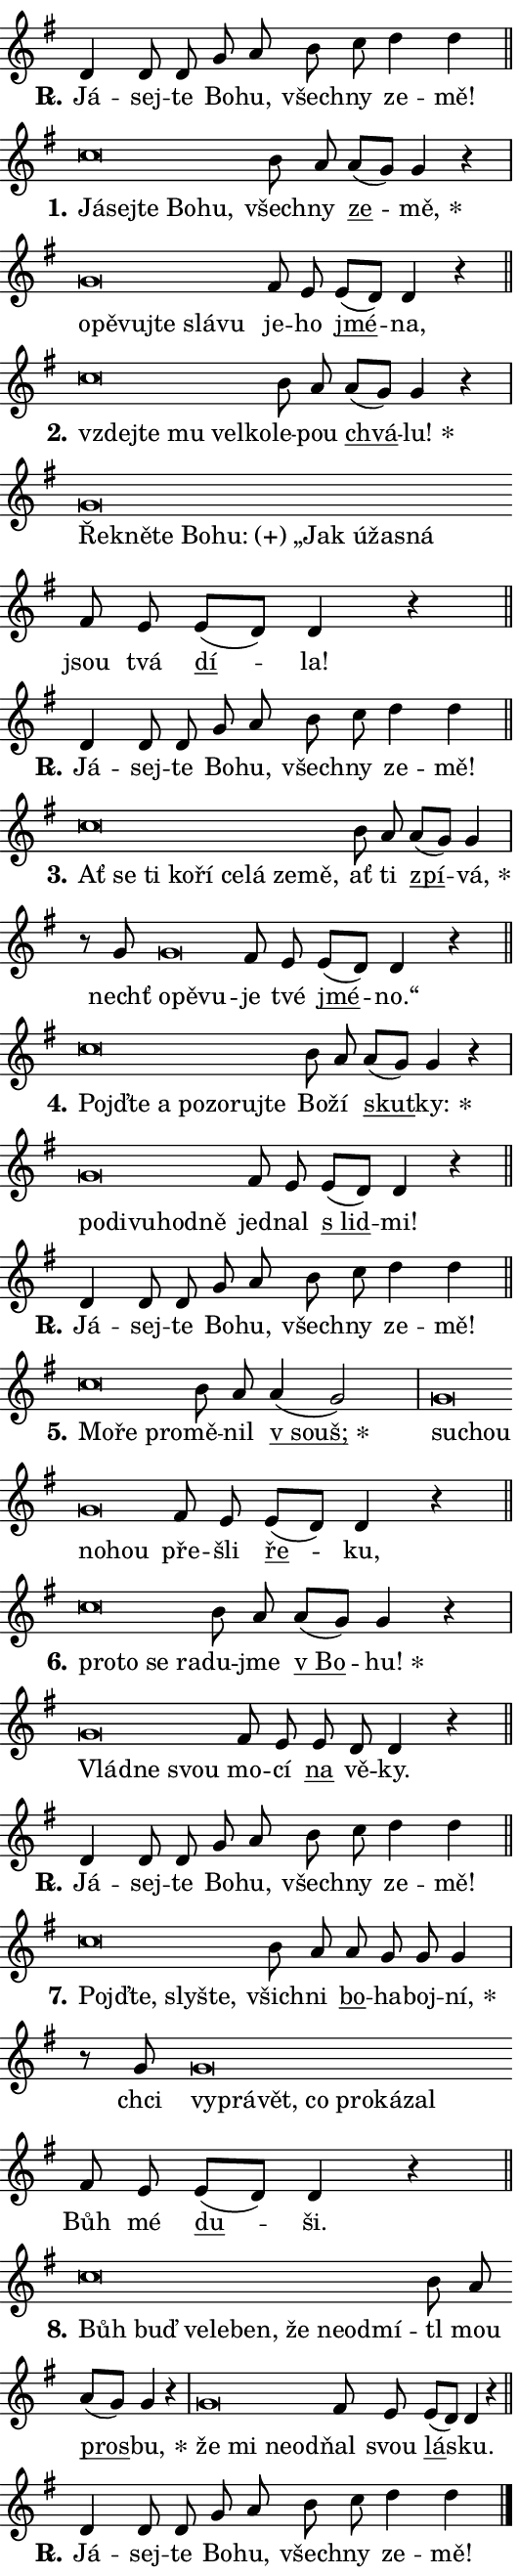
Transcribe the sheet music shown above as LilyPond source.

\version "2.24.0"
\header { tagline = "" }
\paper {
  indent = 0\cm
  top-margin = 0\cm
  right-margin = 0.13\cm % to fit lyric hyphens
  bottom-margin = 0\cm
  left-margin = 0\cm
  paper-width = 9\cm
  page-breaking = #ly:one-page-breaking
  system-system-spacing.basic-distance = #11
  score-system-spacing.basic-distance = #11
  ragged-last = ##f
}


%% Author: Thomas Morley
%% https://lists.gnu.org/archive/html/lilypond-user/2020-05/msg00002.html
#(define (line-position grob)
"Returns position of @var[grob} in current system:
   @code{'start}, if at first time-step
   @code{'end}, if at last time-step
   @code{'middle} otherwise
"
  (let* ((col (ly:item-get-column grob))
         (ln (ly:grob-object col 'left-neighbor))
         (rn (ly:grob-object col 'right-neighbor))
         (col-to-check-left (if (ly:grob? ln) ln col))
         (col-to-check-right (if (ly:grob? rn) rn col))
         (break-dir-left
           (and
             (ly:grob-property col-to-check-left 'non-musical #f)
             (ly:item-break-dir col-to-check-left)))
         (break-dir-right
           (and
             (ly:grob-property col-to-check-right 'non-musical #f)
             (ly:item-break-dir col-to-check-right))))
        (cond ((eqv? 1 break-dir-left) 'start)
              ((eqv? -1 break-dir-right) 'end)
              (else 'middle))))

#(define (tranparent-at-line-position vctor)
  (lambda (grob)
  "Relying on @code{line-position} select the relevant enry from @var{vctor}.
Used to determine transparency,"
    (case (line-position grob)
      ((end) (not (vector-ref vctor 0)))
      ((middle) (not (vector-ref vctor 1)))
      ((start) (not (vector-ref vctor 2))))))

noteHeadBreakVisibility =
#(define-music-function (break-visibility)(vector?)
"Makes @code{NoteHead}s transparent relying on @var{break-visibility}"
#{
  \override NoteHead.transparent =
    #(tranparent-at-line-position break-visibility)
#})

#(define delete-ledgers-for-transparent-note-heads
  (lambda (grob)
    "Reads whether a @code{NoteHead} is transparent.
If so this @code{NoteHead} is removed from @code{'note-heads} from
@var{grob}, which is supposed to be @code{LedgerLineSpanner}.
As a result ledgers are not printed for this @code{NoteHead}"
    (let* ((nhds-array (ly:grob-object grob 'note-heads))
           (nhds-list
             (if (ly:grob-array? nhds-array)
                 (ly:grob-array->list nhds-array)
                 '()))
           ;; Relies on the transparent-property being done before
           ;; Staff.LedgerLineSpanner.after-line-breaking is executed.
           ;; This is fragile ...
           (to-keep
             (remove
               (lambda (nhd)
                 (ly:grob-property nhd 'transparent #f))
               nhds-list)))
      ;; TODO find a better method to iterate over grob-arrays, similiar
      ;; to filter/remove etc for lists
      ;; For now rebuilt from scratch
      (set! (ly:grob-object grob 'note-heads)  '())
      (for-each
        (lambda (nhd)
          (ly:pointer-group-interface::add-grob grob 'note-heads nhd))
        to-keep))))

squashNotes = {
  \override NoteHead.X-extent = #'(-0.2 . 0.2)
  \override NoteHead.Y-extent = #'(-0.75 . 0)
  \override NoteHead.stencil =
    #(lambda (grob)
       (let ((pos (ly:grob-property grob 'staff-position)))
         (begin
           (if (< pos -7) (display "ERROR: Lower brevis then expected\n") (display ""))
           (if (<= pos -6) ly:text-interface::print ly:note-head::print))))
}
unSquashNotes = {
  \revert NoteHead.X-extent
  \revert NoteHead.Y-extent
  \revert NoteHead.stencil
}

hideNotes = \noteHeadBreakVisibility #begin-of-line-visible
unHideNotes = \noteHeadBreakVisibility #all-visible

% work-around for resetting accidentals
% https://lilypond.org/doc/v2.23/Documentation/notation/displaying-rhythms#unmetered-music
cadenzaMeasure = {
  \cadenzaOff
  \partial 1024 s1024
  \cadenzaOn
}

#(define-markup-command (accent layout props text) (markup?)
  "Underline accented syllable"
  (interpret-markup layout props
    #{\markup \override #'(offset . 4.3) \underline { #text }#}))

responsum = \markup \concat {
  "R" \hspace #-1.05 \path #0.1 #'((moveto 0 0.07) (lineto 0.9 0.8)) \hspace #0.05 "."
}

spaceSize = #0.6828661417322834 % exact space size for TeX Gyre Schola

\layout {
  \context {
    \Staff
    \remove "Time_signature_engraver"
    \override LedgerLineSpanner.after-line-breaking = #delete-ledgers-for-transparent-note-heads
  }
  \context {
    \Lyrics {
      \override LyricSpace.minimum-distance = \spaceSize
      \override LyricText.font-name = #"TeX Gyre Schola"
      \override LyricText.font-size = 1
      \override StanzaNumber.font-name = #"TeX Gyre Schola Bold"
      \override StanzaNumber.font-size = 1
    }
  }
  \context {
    \Score 
    \override NoteHead.text =
      #(lambda (grob) 
        (let ((pos (ly:grob-property grob 'staff-position)))
          #{\markup {
            \combine
              \halign #-0.55 \raise #(if (= pos -6) 0 0.5) \override #'(thickness . 2) \draw-line #'(3.2 . 0)
              \musicglyph "noteheads.sM1"
          }#}))
  }
}

% magnetic-lyrics.ily
%
%   written by
%     Jean Abou Samra <jean@abou-samra.fr>
%     Werner Lemberg <wl@gnu.org>
%
%   adapted by
%     Jiri Hon <jiri.hon@gmail.com>
%
% Version 2022-Apr-15

% https://www.mail-archive.com/lilypond-user@gnu.org/msg149350.html

#(define (Left_hyphen_pointer_engraver context)
   "Collect syllable-hyphen-syllable occurrences in lyrics and store
them in properties.  This engraver only looks to the left.  For
example, if the lyrics input is @code{foo -- bar}, it does the
following.

@itemize @bullet
@item
Set the @code{text} property of the @code{LyricHyphen} grob between
@q{foo} and @q{bar} to @code{foo}.

@item
Set the @code{left-hyphen} property of the @code{LyricText} grob with
text @q{foo} to the @code{LyricHyphen} grob between @q{foo} and
@q{bar}.
@end itemize

Use this auxiliary engraver in combination with the
@code{lyric-@/text::@/apply-@/magnetic-@/offset!} hook."
   (let ((hyphen #f)
         (text #f))
     (make-engraver
      (acknowledgers
       ((lyric-syllable-interface engraver grob source-engraver)
        (set! text grob)))
      (end-acknowledgers
       ((lyric-hyphen-interface engraver grob source-engraver)
        ;(when (not (grob::has-interface grob 'lyric-space-interface))
          (set! hyphen grob)));)
      ((stop-translation-timestep engraver)
       (when (and text hyphen)
         (ly:grob-set-object! text 'left-hyphen hyphen))
       (set! text #f)
       (set! hyphen #f)))))

#(define (lyric-text::apply-magnetic-offset! grob)
   "If the space between two syllables is less than the value in
property @code{LyricText@/.details@/.squash-threshold}, move the right
syllable to the left so that it gets concatenated with the left
syllable.

Use this function as a hook for
@code{LyricText@/.after-@/line-@/breaking} if the
@code{Left_@/hyphen_@/pointer_@/engraver} is active."
   (let ((hyphen (ly:grob-object grob 'left-hyphen #f)))
     (when hyphen
       (let ((left-text (ly:spanner-bound hyphen LEFT)))
         (when (grob::has-interface left-text 'lyric-syllable-interface)
           (let* ((common (ly:grob-common-refpoint grob left-text X))
                  (this-x-ext (ly:grob-extent grob common X))
                  (left-x-ext
                   (begin
                     ;; Trigger magnetism for left-text.
                     (ly:grob-property left-text 'after-line-breaking)
                     (ly:grob-extent left-text common X)))
                  ;; `delta` is the gap width between two syllables.
                  (delta (- (interval-start this-x-ext)
                            (interval-end left-x-ext)))
                  (details (ly:grob-property grob 'details))
                  (threshold (assoc-get 'squash-threshold details 0.2)))
             (when (< delta threshold)
               (let* (;; We have to manipulate the input text so that
                      ;; ligatures crossing syllable boundaries are not
                      ;; disabled.  For languages based on the Latin
                      ;; script this is essentially a beautification.
                      ;; However, for non-Western scripts it can be a
                      ;; necessity.
                      (lt (ly:grob-property left-text 'text))
                      (rt (ly:grob-property grob 'text))
                      (is-space (grob::has-interface hyphen 'lyric-space-interface))
                      (space (if is-space " " ""))
                      (extra-delta (if is-space spaceSize 0))
                      ;; Append new syllable.
                      (ltrt-space (if (and (string? lt) (string? rt))
                                (string-append lt space rt)
                                (make-concat-markup (list lt space rt))))
                      ;; Right-align `ltrt` to the right side.
                      (ltrt-space-markup (grob-interpret-markup
                               grob
                               (make-translate-markup
                                (cons (interval-length this-x-ext) 0)
                                (make-right-align-markup ltrt-space)))))
                 (begin
                   ;; Don't print `left-text`.
                   (ly:grob-set-property! left-text 'stencil #f)
                   ;; Set text and stencil (which holds all collected
                   ;; syllables so far) and shift it to the left.
                   (ly:grob-set-property! grob 'text ltrt-space)
                   (ly:grob-set-property! grob 'stencil ltrt-space-markup)
                   (ly:grob-translate-axis! grob (- (- delta extra-delta)) X))))))))))


#(define (lyric-hyphen::displace-bounds-first grob)
   ;; Make very sure this callback isn't triggered too early.
   (let ((left (ly:spanner-bound grob LEFT))
         (right (ly:spanner-bound grob RIGHT)))
     (ly:grob-property left 'after-line-breaking)
     (ly:grob-property right 'after-line-breaking)
     (ly:lyric-hyphen::print grob)))

squashThreshold = #0.4

\layout {
  \context {
    \Lyrics
    \consists #Left_hyphen_pointer_engraver
    \override LyricText.after-line-breaking =
      #lyric-text::apply-magnetic-offset!
    \override LyricHyphen.stencil = #lyric-hyphen::displace-bounds-first
    \override LyricText.details.squash-threshold = \squashThreshold
    \override LyricHyphen.minimum-distance = 0
    \override LyricHyphen.minimum-length = \squashThreshold
  }
}

squashText = \override LyricText.details.squash-threshold = 9999
unSquashText = \override LyricText.details.squash-threshold = \squashThreshold

leftText = \override LyricText.self-alignment-X = #LEFT
unLeftText = \revert LyricText.self-alignment-X

starOffset = #(lambda (grob) 
                (let ((x_offset (ly:self-alignment-interface::aligned-on-x-parent grob)))
                  (if (= x_offset 0) 0 (+ x_offset 1.2))))

star = #(define-music-function (syllable)(string?)
"Append star separator at the end of a syllable"
#{
  \once \override LyricText.X-offset = #starOffset
  \lyricmode { \markup {
    #syllable
    \override #'((font-name . "TeX Gyre Schola Bold")) \hspace #0.2 \lower #0.65 \larger "*"
  } }
#})

starAccent = #(define-music-function (syllable)(string?)
"Append star separator at the end of a syllable and make accent"
#{
  \once \override LyricText.X-offset = #starOffset
  \lyricmode { \markup {
    \accent #syllable
    \override #'((font-name . "TeX Gyre Schola Bold")) \hspace #0.2 \lower #0.65 \larger "*"
  } }
#})

breath = #(define-music-function (syllable)(string?)
"Append breathing indicator at the end of a syllable"
#{
  \lyricmode { \markup { #syllable "+" } }
#})

optionalBreath = #(define-music-function (syllable)(string?)
"Append optional breathing indicator at the end of a syllable"
#{
  \lyricmode { \markup { #syllable "(+)" } }
#})


\score {
    <<
        \new Voice = "melody" { \cadenzaOn \key g \major \relative { d'4 d8 d g a \bar "" b c d4 d \cadenzaMeasure \bar "||" \break } }
        \new Lyrics \lyricsto "melody" { \lyricmode { \set stanza = \responsum
Já -- sej -- te Bo -- hu, všech -- ny ze -- mě! } }
    >>
    \layout {}
}

\score {
    <<
        \new Voice = "melody" { \cadenzaOn \key g \major \relative { \squashNotes c''\breve*1/16 \hideNotes \breve*1/16 \bar "" \breve*1/16 \bar "" \breve*1/16 \breve*1/16 \bar "" \unHideNotes \unSquashNotes b8 a \bar "" a[( g)] g4 r \cadenzaMeasure \bar "|" \squashNotes g\breve*1/16 \hideNotes \breve*1/16 \bar "" \breve*1/16 \bar "" \breve*1/16 \bar "" \breve*1/16 \breve*1/16 \bar "" \unHideNotes \unSquashNotes fis8 e \bar "" e[( d)] d4 r \cadenzaMeasure \bar "||" \break } }
        \new Lyrics \lyricsto "melody" { \lyricmode { \set stanza = "1."
\leftText Já -- \squashText sej -- te Bo -- hu, \unLeftText \unSquashText všech -- ny \markup \accent ze -- \star mě, \leftText o -- \squashText pě -- vuj -- te slá -- vu \unLeftText \unSquashText je -- ho \markup \accent jmé -- na, } }
    >>
    \layout {}
}

\score {
    <<
        \new Voice = "melody" { \cadenzaOn \key g \major \relative { \squashNotes c''\breve*1/16 \hideNotes \breve*1/16 \bar "" \breve*1/16 \bar "" \breve*1/16 \breve*1/16 \bar "" \unHideNotes \unSquashNotes b8 a \bar "" a[( g)] g4 r \cadenzaMeasure \bar "|" \squashNotes g\breve*1/16 \hideNotes \breve*1/16 \bar "" \breve*1/16 \bar "" \breve*1/16 \bar "" \breve*1/16 \bar "" \breve*1/16 \bar "" \breve*1/16 \bar "" \breve*1/16 \breve*1/16 \bar "" \unHideNotes \unSquashNotes fis8 e \bar "" e[( d)] d4 r \cadenzaMeasure \bar "||" \break } }
        \new Lyrics \lyricsto "melody" { \lyricmode { \set stanza = "2."
\leftText vzdej -- \squashText te mu vel -- ko -- \unLeftText \unSquashText le -- pou \markup \accent chvá -- \star lu! \leftText Ře -- \squashText kně -- te Bo -- \optionalBreath hu: „Jak ú -- ža -- sná \unLeftText \unSquashText jsou tvá \markup \accent dí -- la! } }
    >>
    \layout {}
}

\score {
    <<
        \new Voice = "melody" { \cadenzaOn \key g \major \relative { d'4 d8 d g a \bar "" b c d4 d \cadenzaMeasure \bar "||" \break } }
        \new Lyrics \lyricsto "melody" { \lyricmode { \set stanza = \responsum
Já -- sej -- te Bo -- hu, všech -- ny ze -- mě! } }
    >>
    \layout {}
}

\score {
    <<
        \new Voice = "melody" { \cadenzaOn \key g \major \relative { \squashNotes c''\breve*1/16 \hideNotes \breve*1/16 \bar "" \breve*1/16 \bar "" \breve*1/16 \bar "" \breve*1/16 \bar "" \breve*1/16 \bar "" \breve*1/16 \bar "" \breve*1/16 \breve*1/16 \bar "" \unHideNotes \unSquashNotes b8 a \bar "" a[( g)] g4 \cadenzaMeasure \bar "|" r8 g8 \squashNotes g\breve*1/16 \hideNotes \breve*1/16 \breve*1/16 \bar "" \unHideNotes \unSquashNotes fis8 e \bar "" e[( d)] d4 r \cadenzaMeasure \bar "||" \break } }
        \new Lyrics \lyricsto "melody" { \lyricmode { \set stanza = "3."
\leftText Ať \squashText se ti ko -- ří ce -- lá ze -- mě, \unLeftText \unSquashText ať ti \markup \accent zpí -- \star vá, nechť \leftText o -- \squashText pě -- vu -- \unLeftText \unSquashText je tvé \markup \accent jmé -- no.“ } }
    >>
    \layout {}
}

\score {
    <<
        \new Voice = "melody" { \cadenzaOn \key g \major \relative { \squashNotes c''\breve*1/16 \hideNotes \breve*1/16 \bar "" \breve*1/16 \bar "" \breve*1/16 \bar "" \breve*1/16 \bar "" \breve*1/16 \breve*1/16 \bar "" \unHideNotes \unSquashNotes b8 a \bar "" a[( g)] g4 r \cadenzaMeasure \bar "|" \squashNotes g\breve*1/16 \hideNotes \breve*1/16 \bar "" \breve*1/16 \bar "" \breve*1/16 \breve*1/16 \bar "" \unHideNotes \unSquashNotes fis8 e \bar "" e[( d)] d4 r \cadenzaMeasure \bar "||" \break } }
        \new Lyrics \lyricsto "melody" { \lyricmode { \set stanza = "4."
\leftText Pojď -- \squashText te a po -- zo -- ruj -- te \unLeftText \unSquashText Bo -- ží \markup \accent skut -- \star ky: \leftText po -- \squashText di -- vu -- hod -- ně \unLeftText \unSquashText jed -- nal \markup \accent "s lid" -- mi! } }
    >>
    \layout {}
}

\score {
    <<
        \new Voice = "melody" { \cadenzaOn \key g \major \relative { d'4 d8 d g a \bar "" b c d4 d \cadenzaMeasure \bar "||" \break } }
        \new Lyrics \lyricsto "melody" { \lyricmode { \set stanza = \responsum
Já -- sej -- te Bo -- hu, všech -- ny ze -- mě! } }
    >>
    \layout {}
}

\score {
    <<
        \new Voice = "melody" { \cadenzaOn \key g \major \relative { \squashNotes c''\breve*1/16 \hideNotes \breve*1/16 \breve*1/16 \bar "" \unHideNotes \unSquashNotes b8 a \bar "" a4( g2) \cadenzaMeasure \bar "|" \squashNotes g\breve*1/16 \hideNotes \breve*1/16 \bar "" \breve*1/16 \breve*1/16 \bar "" \unHideNotes \unSquashNotes fis8 e \bar "" e[( d)] d4 r \cadenzaMeasure \bar "||" \break } }
        \new Lyrics \lyricsto "melody" { \lyricmode { \set stanza = "5."
\leftText Mo -- \squashText ře pro -- \unLeftText \unSquashText mě -- nil \starAccent "v souš;" \leftText su -- \squashText chou no -- hou \unLeftText \unSquashText pře -- šli \markup \accent ře -- ku, } }
    >>
    \layout {}
}

\score {
    <<
        \new Voice = "melody" { \cadenzaOn \key g \major \relative { \squashNotes c''\breve*1/16 \hideNotes \breve*1/16 \bar "" \breve*1/16 \breve*1/16 \bar "" \unHideNotes \unSquashNotes b8 a \bar "" a[( g)] g4 r \cadenzaMeasure \bar "|" \squashNotes g\breve*1/16 \hideNotes \breve*1/16 \breve*1/16 \bar "" \unHideNotes \unSquashNotes fis8 e \bar "" e d d4 r \cadenzaMeasure \bar "||" \break } }
        \new Lyrics \lyricsto "melody" { \lyricmode { \set stanza = "6."
\leftText pro -- \squashText to se ra -- \unLeftText \unSquashText du -- jme \markup \accent "v Bo" -- \star hu! \leftText Vlád -- \squashText ne svou \unLeftText \unSquashText mo -- cí \markup \accent na vě -- ky. } }
    >>
    \layout {}
}

\score {
    <<
        \new Voice = "melody" { \cadenzaOn \key g \major \relative { d'4 d8 d g a \bar "" b c d4 d \cadenzaMeasure \bar "||" \break } }
        \new Lyrics \lyricsto "melody" { \lyricmode { \set stanza = \responsum
Já -- sej -- te Bo -- hu, všech -- ny ze -- mě! } }
    >>
    \layout {}
}

\score {
    <<
        \new Voice = "melody" { \cadenzaOn \key g \major \relative { \squashNotes c''\breve*1/16 \hideNotes \breve*1/16 \bar "" \breve*1/16 \breve*1/16 \bar "" \unHideNotes \unSquashNotes b8 a \bar "" a g g g4 \cadenzaMeasure \bar "|" r8 g8 \squashNotes g\breve*1/16 \hideNotes \breve*1/16 \bar "" \breve*1/16 \bar "" \breve*1/16 \bar "" \breve*1/16 \bar "" \breve*1/16 \breve*1/16 \bar "" \unHideNotes \unSquashNotes fis8 e \bar "" e[( d)] d4 r \cadenzaMeasure \bar "||" \break } }
        \new Lyrics \lyricsto "melody" { \lyricmode { \set stanza = "7."
\leftText Pojď -- \squashText te, sly -- šte, \unLeftText \unSquashText všich -- ni \markup \accent bo -- ha -- boj -- \star ní, chci \leftText vy -- \squashText prá -- vět, co pro -- ká -- zal \unLeftText \unSquashText Bůh mé \markup \accent du -- ši. } }
    >>
    \layout {}
}

\score {
    <<
        \new Voice = "melody" { \cadenzaOn \key g \major \relative { \squashNotes c''\breve*1/16 \hideNotes \breve*1/16 \bar "" \breve*1/16 \bar "" \breve*1/16 \bar "" \breve*1/16 \bar "" \breve*1/16 \bar "" \breve*1/16 \bar "" \breve*1/16 \breve*1/16 \bar "" \unHideNotes \unSquashNotes b8 a \bar "" a[( g)] g4 r \cadenzaMeasure \bar "|" \squashNotes g\breve*1/16 \hideNotes \breve*1/16 \bar "" \breve*1/16 \breve*1/16 \bar "" \unHideNotes \unSquashNotes fis8 e \bar "" e[( d)] d4 r \cadenzaMeasure \bar "||" \break } }
        \new Lyrics \lyricsto "melody" { \lyricmode { \set stanza = "8."
\leftText Bůh \squashText buď ve -- le -- ben, že ne -- od -- mí -- \unLeftText \unSquashText tl mou \markup \accent pros -- \star bu, \leftText že \squashText mi ne -- od -- \unLeftText \unSquashText ňal svou \markup \accent lá -- sku. } }
    >>
    \layout {}
}

\score {
    <<
        \new Voice = "melody" { \cadenzaOn \key g \major \relative { d'4 d8 d g a \bar "" b c d4 d \cadenzaMeasure \bar "||" \break } \bar "|." }
        \new Lyrics \lyricsto "melody" { \lyricmode { \set stanza = \responsum
Já -- sej -- te Bo -- hu, všech -- ny ze -- mě! } }
    >>
    \layout {}
}
